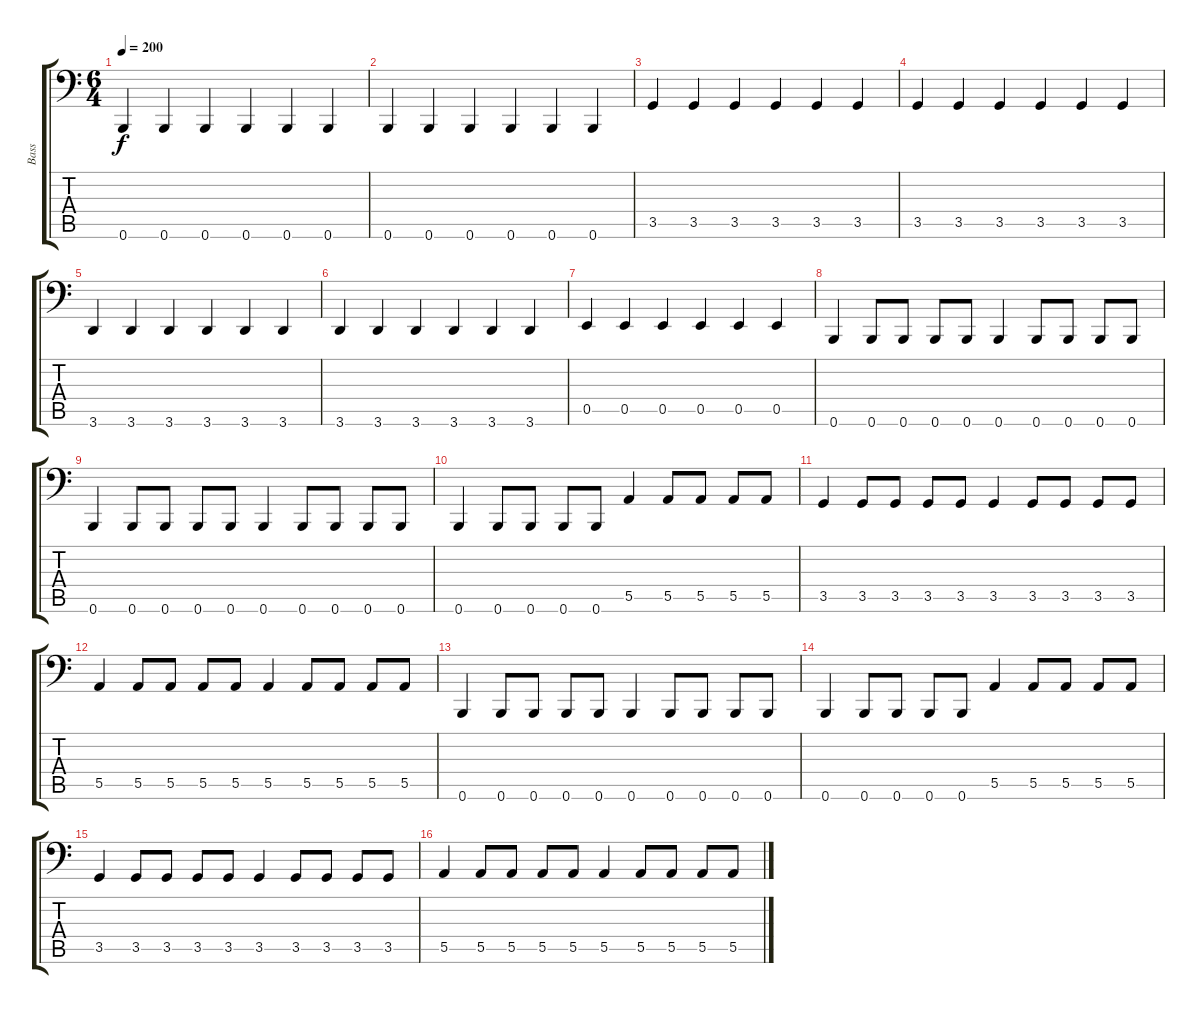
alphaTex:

\track ("Bass" "Bass") {instrument electricbasspick}
\staff {score tabs}
\tuning (B2 G2 D2 A1 E1 B0) {hide}
\ts (6 4)
\tempo 200
\clef f4
\ks c
0.6.4{dy f} 0.6.4 0.6.4 0.6.4 0.6.4 0.6.4 |
0.6.4 0.6.4 0.6.4 0.6.4 0.6.4 0.6.4 |
3.5.4 3.5.4 3.5.4 3.5.4 3.5.4 3.5.4 |
3.5.4 3.5.4 3.5.4 3.5.4 3.5.4 3.5.4 |
3.6.4 3.6.4 3.6.4 3.6.4 3.6.4 3.6.4 |
3.6.4 3.6.4 3.6.4 3.6.4 3.6.4 3.6.4 |
0.5.4 0.5.4 0.5.4 0.5.4 0.5.4 0.5.4 |
0.6.4 0.6.8 0.6.8 0.6.8 0.6.8 0.6.4 0.6.8 0.6.8 0.6.8 0.6.8 |
0.6.4 0.6.8 0.6.8 0.6.8 0.6.8 0.6.4 0.6.8 0.6.8 0.6.8 0.6.8 |
0.6.4 0.6.8 0.6.8 0.6.8 0.6.8 5.5.4 5.5.8 5.5.8 5.5.8 5.5.8 |
3.5.4 3.5.8 3.5.8 3.5.8 3.5.8 3.5.4 3.5.8 3.5.8 3.5.8 3.5.8 |
5.5.4 5.5.8 5.5.8 5.5.8 5.5.8 5.5.4 5.5.8 5.5.8 5.5.8 5.5.8 |
0.6.4 0.6.8 0.6.8 0.6.8 0.6.8 0.6.4 0.6.8 0.6.8 0.6.8 0.6.8 |
0.6.4 0.6.8 0.6.8 0.6.8 0.6.8 5.5.4 5.5.8 5.5.8 5.5.8 5.5.8 |
3.5.4 3.5.8 3.5.8 3.5.8 3.5.8 3.5.4 3.5.8 3.5.8 3.5.8 3.5.8 |
5.5.4 5.5.8 5.5.8 5.5.8 5.5.8 5.5.4 5.5.8 5.5.8 5.5.8 5.5.8
